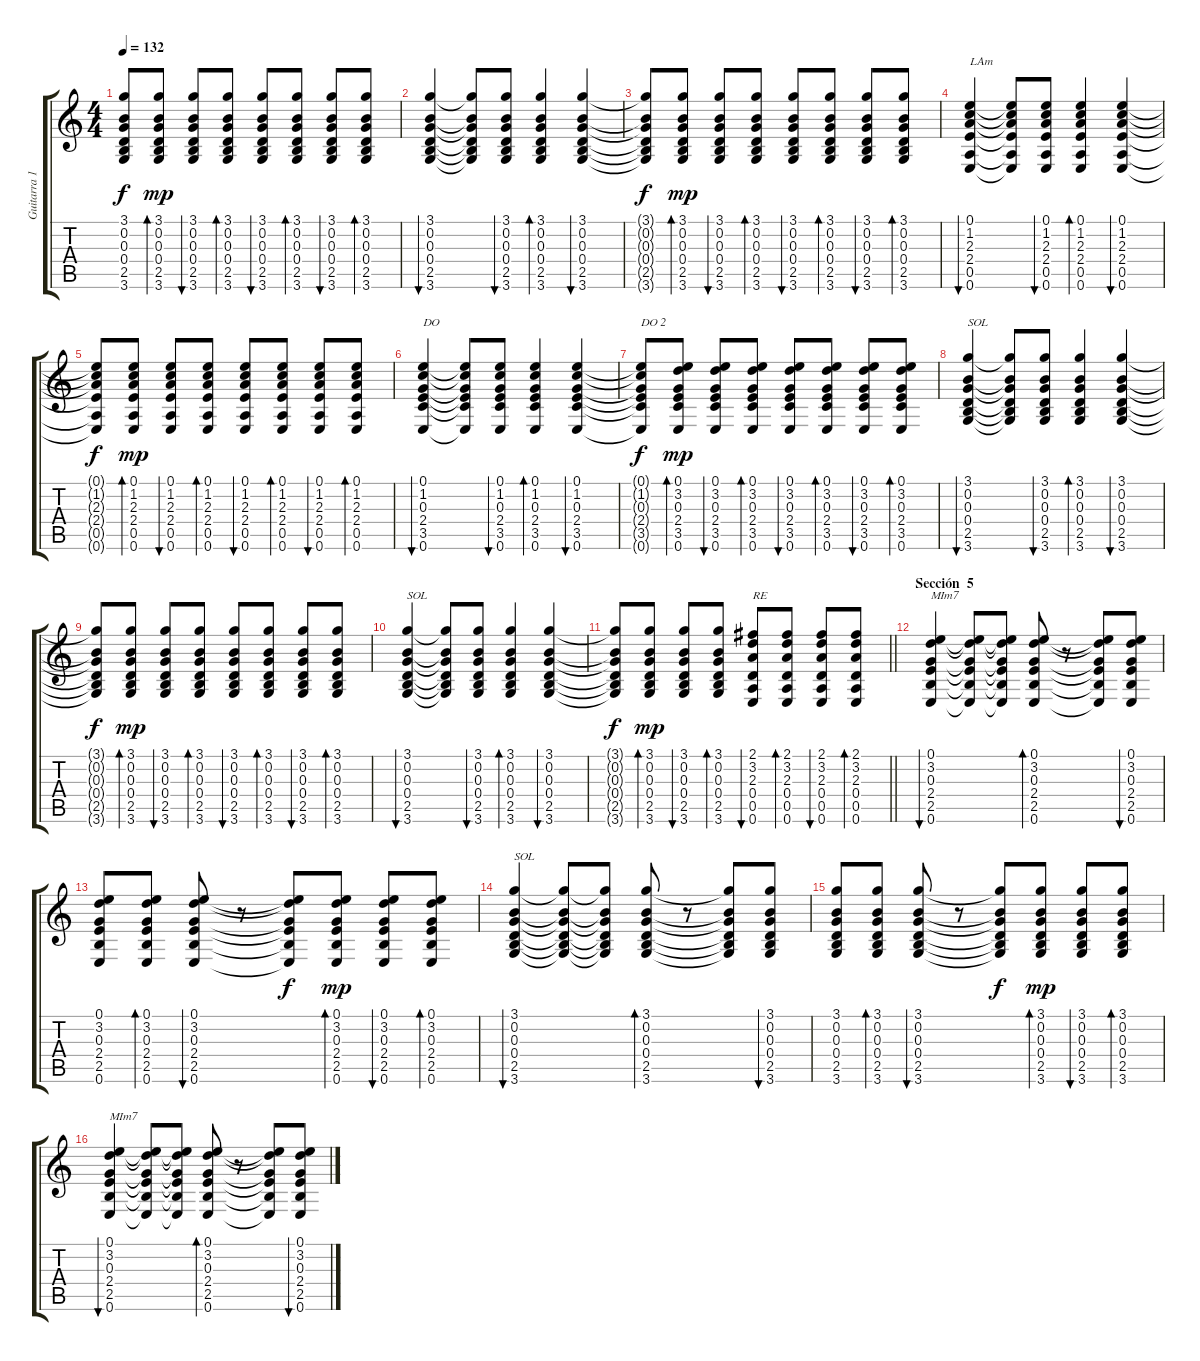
\track ("Guitarra 1" "Guitarra 1") {instrument acousticguitarsteel}
\staff {score tabs}
\tuning (E4 B3 G3 D3 A2 E2) {hide}
\ts (4 4)
\tempo 132
\clef g2
\ks c
(3.1{t} 0.2{t} 0.3{t} 0.4{t} 2.5{t} 3.6{t}).8{dy f beam Up} (3.1 0.2 0.3 0.4 2.5 3.6).8{bd 30 dy mp} (3.1 0.2 0.3 0.4 2.5 3.6).8{bu 30} (3.1 0.2 0.3 0.4 2.5 3.6).8{bd 30} (3.1 0.2 0.3 0.4 2.5 3.6).8{bu 30} (3.1 0.2 0.3 0.4 2.5 3.6).8{bd 30} (3.1 0.2 0.3 0.4 2.5 3.6).8{bu 30} (3.1 0.2 0.3 0.4 2.5 3.6).8{bd 30} |
(3.1 0.2 0.3 0.4 2.5 3.6).4{bu 30 beam Up} (3.1{t} 0.2{t} 0.3{t} 0.4{t} 2.5{t} 3.6{t}).8 (3.1 0.2 0.3 0.4 2.5 3.6).8{bu 30} (3.1 0.2 0.3 0.4 2.5 3.6).4{bd 30} (3.1 0.2 0.3 0.4 2.5 3.6).4{bu 30} |
(3.1{t} 0.2{t} 0.3{t} 0.4{t} 2.5{t} 3.6{t}).8{dy f beam Up} (3.1 0.2 0.3 0.4 2.5 3.6).8{bd 30 dy mp} (3.1 0.2 0.3 0.4 2.5 3.6).8{bu 30} (3.1 0.2 0.3 0.4 2.5 3.6).8{bd 30} (3.1 0.2 0.3 0.4 2.5 3.6).8{bu 30} (3.1 0.2 0.3 0.4 2.5 3.6).8{bd 30} (3.1 0.2 0.3 0.4 2.5 3.6).8{bu 30} (3.1 0.2 0.3 0.4 2.5 3.6).8{bd 30} |
(0.1 1.2 2.3 2.4 0.5 0.6).4{bu 30 txt "LAm" beam Up} (0.1{t} 1.2{t} 2.3{t} 2.4{t} 0.5{t} 0.6{t}).8 (0.1 1.2 2.3 2.4 0.5 0.6).8{bu 30} (0.1 1.2 2.3 2.4 0.5 0.6).4{bd 30} (0.1 1.2 2.3 2.4 0.5 0.6).4{bu 30} |
(0.1{t} 1.2{t} 2.3{t} 2.4{t} 0.5{t} 0.6{t}).8{dy f beam Up} (0.1 1.2 2.3 2.4 0.5 0.6).8{bd 30 dy mp} (0.1 1.2 2.3 2.4 0.5 0.6).8{bu 30} (0.1 1.2 2.3 2.4 0.5 0.6).8{bd 30} (0.1 1.2 2.3 2.4 0.5 0.6).8{bu 30} (0.1 1.2 2.3 2.4 0.5 0.6).8{bd 30} (0.1 1.2 2.3 2.4 0.5 0.6).8{bu 30} (0.1 1.2 2.3 2.4 0.5 0.6).8{bd 30} |
(0.1 1.2 0.3 2.4 3.5 0.6).4{bu 30 txt "DO" beam Up} (0.1{t} 1.2{t} 0.3{t} 2.4{t} 3.5{t} 0.6{t}).8 (0.1 1.2 0.3 2.4 3.5 0.6).8{bu 30} (0.1 1.2 0.3 2.4 3.5 0.6).4{bd 30} (0.1 1.2 0.3 2.4 3.5 0.6).4{bu 30} |
(0.1{t} 1.2{t} 0.3{t} 2.4{t} 3.5{t} 0.6{t}).8{txt "DO 2" dy f beam Up} (0.1 3.2 0.3 2.4 3.5 0.6).8{bd 30 dy mp} (0.1 3.2 0.3 2.4 3.5 0.6).8{bu 30} (0.1 3.2 0.3 2.4 3.5 0.6).8{bd 30} (0.1 3.2 0.3 2.4 3.5 0.6).8{bu 30} (0.1 3.2 0.3 2.4 3.5 0.6).8{bd 30} (0.1 3.2 0.3 2.4 3.5 0.6).8{bu 30} (0.1 3.2 0.3 2.4 3.5 0.6).8{bd 30} |
(3.1 0.2 0.3 0.4 2.5 3.6).4{bu 30 txt "SOL" beam Up} (3.1{t} 0.2{t} 0.3{t} 0.4{t} 2.5{t} 3.6{t}).8 (3.1 0.2 0.3 0.4 2.5 3.6).8{bu 30} (3.1 0.2 0.3 0.4 2.5 3.6).4{bd 30} (3.1 0.2 0.3 0.4 2.5 3.6).4{bu 30} |
(3.1{t} 0.2{t} 0.3{t} 0.4{t} 2.5{t} 3.6{t}).8{dy f beam Up} (3.1 0.2 0.3 0.4 2.5 3.6).8{bd 30 dy mp} (3.1 0.2 0.3 0.4 2.5 3.6).8{bu 30} (3.1 0.2 0.3 0.4 2.5 3.6).8{bd 30} (3.1 0.2 0.3 0.4 2.5 3.6).8{bu 30} (3.1 0.2 0.3 0.4 2.5 3.6).8{bd 30} (3.1 0.2 0.3 0.4 2.5 3.6).8{bu 30} (3.1 0.2 0.3 0.4 2.5 3.6).8{bd 30} |
(3.1 0.2 0.3 0.4 2.5 3.6).4{bu 30 txt "SOL" beam Up} (3.1{t} 0.2{t} 0.3{t} 0.4{t} 2.5{t} 3.6{t}).8 (3.1 0.2 0.3 0.4 2.5 3.6).8{bu 30} (3.1 0.2 0.3 0.4 2.5 3.6).4{bd 30} (3.1 0.2 0.3 0.4 2.5 3.6).4{bu 30} |
\barLineRight lightlight
(3.1{t} 0.2{t} 0.3{t} 0.4{t} 2.5{t} 3.6{t}).8{dy f beam Up} (3.1 0.2 0.3 0.4 2.5 3.6).8{bd 30 dy mp} (3.1 0.2 0.3 0.4 2.5 3.6).8{bu 30} (3.1 0.2 0.3 0.4 2.5 3.6).8{bd 30} (2.1 3.2 2.3 0.4 0.5 0.6).8{bu 30 txt "RE"} (2.1 3.2 2.3 0.4 0.5 0.6).8{bd 30} (2.1 3.2 2.3 0.4 0.5 0.6).8{bu 30} (2.1 3.2 2.3 0.4 0.5 0.6).8{bd 30} |
\section ("" "Sección  5")
(0.1 3.2 0.3 2.4 2.5 0.6).4{bu 30 txt "MIm7" beam Up} (0.1{t} 3.2{t} 0.3{t} 2.4{t} 2.5{t} 0.6{t}).8 (0.1{t} 3.2{t} 0.3{t} 2.4{t} 2.5{t} 0.6{t}).8 (0.1 3.2 0.3 2.4 2.5 0.6).8{bd 30} r.8 (0.1{t} 3.2{t} 0.3{t} 2.4{t} 2.5{t} 0.6{t}).8 (0.1 3.2 0.3 2.4 2.5 0.6).8{bu 60} |
(0.1 3.2 0.3 2.4 2.5 0.6).8{beam Up} (0.1 3.2 0.3 2.4 2.5 0.6).8{bd 30} (0.1 3.2 0.3 2.4 2.5 0.6).8{bu 30} r.8 (0.1{t} 3.2{t} 0.3{t} 2.4{t} 2.5{t} 0.6{t}).8{dy f} (0.1 3.2 0.3 2.4 2.5 0.6).8{bd 30 dy mp} (0.1 3.2 0.3 2.4 2.5 0.6).8{bu 30} (0.1 3.2 0.3 2.4 2.5 0.6).8{bd 30} |
(3.1 0.2 0.3 0.4 2.5 3.6).4{bu 30 txt "SOL" beam Up} (3.1{t} 0.2{t} 0.3{t} 0.4{t} 2.5{t} 3.6{t}).8 (3.1{t} 0.2{t} 0.3{t} 0.4{t} 2.5{t} 3.6{t}).8 (3.1 0.2 0.3 0.4 2.5 3.6).8{bd 60} r.8 (3.1{t} 0.2{t} 0.3{t} 0.4{t} 2.5{t} 3.6{t}).8 (3.1 0.2 0.3 0.4 2.5 3.6).8{bu 60} |
(3.1 0.2 0.3 0.4 2.5 3.6).8{beam Up} (3.1 0.2 0.3 0.4 2.5 3.6).8{bd 30} (3.1 0.2 0.3 0.4 2.5 3.6).8{bu 30} r.8 (3.1{t} 0.2{t} 0.3{t} 0.4{t} 2.5{t} 3.6{t}).8{dy f} (3.1 0.2 0.3 0.4 2.5 3.6).8{bd 30 dy mp} (3.1 0.2 0.3 0.4 2.5 3.6).8{bu 30} (3.1 0.2 0.3 0.4 2.5 3.6).8{bd 30} |
(0.1 3.2 0.3 2.4 2.5 0.6).4{bu 30 txt "MIm7" beam Up} (0.1{t} 3.2{t} 0.3{t} 2.4{t} 2.5{t} 0.6{t}).8 (0.1{t} 3.2{t} 0.3{t} 2.4{t} 2.5{t} 0.6{t}).8 (0.1 3.2 0.3 2.4 2.5 0.6).8{bd 60} r.8 (0.1{t} 3.2{t} 0.3{t} 2.4{t} 2.5{t} 0.6{t}).8 (0.1 3.2 0.3 2.4 2.5 0.6).8{bu 60}
